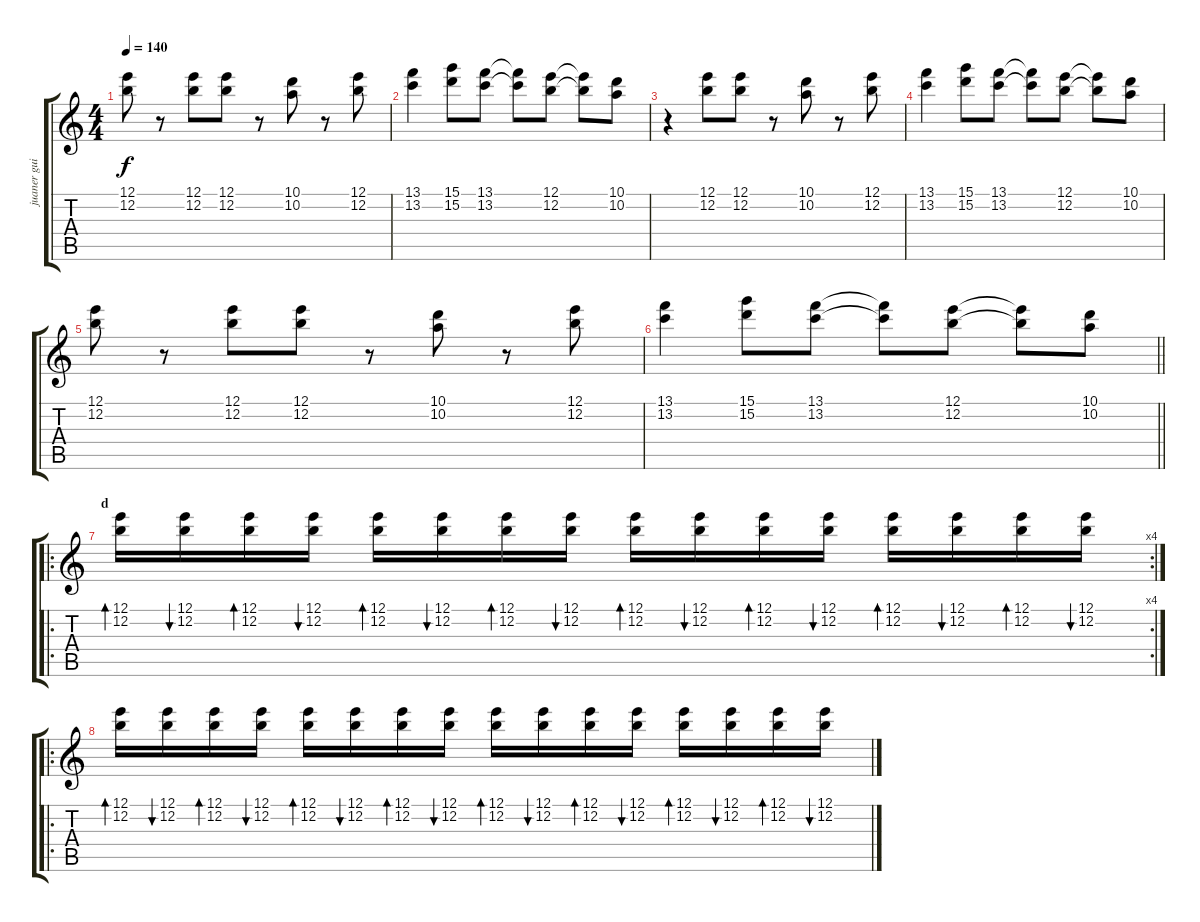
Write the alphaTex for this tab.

\track ("juaner guitar" "juaner gui") {instrument distortionguitar}
\staff {score tabs}
\tuning (E4 B3 G3 D3 A2 E2) {hide}
\ts (4 4)
\tempo 140
\clef g2
\ks c
(12.1 12.2).8{dy f} r.8 (12.1 12.2).8 (12.1 12.2).8 r.8 (10.1 10.2).8 r.8 (12.1 12.2).8 |
(13.1 13.2).4 (15.1 15.2).8 (13.1 13.2).8 (13.1{t} 13.2{t}).8 (12.1 12.2).8 (12.1{t} 12.2{t}).8 (10.1 10.2).8 |
r.4 (12.1 12.2).8 (12.1 12.2).8 r.8 (10.1 10.2).8 r.8 (12.1 12.2).8 |
(13.1 13.2).4 (15.1 15.2).8 (13.1 13.2).8 (13.1{t} 13.2{t}).8 (12.1 12.2).8 (12.1{t} 12.2{t}).8 (10.1 10.2).8 |
(12.1 12.2).8 r.8 (12.1 12.2).8 (12.1 12.2).8 r.8 (10.1 10.2).8 r.8 (12.1 12.2).8 |
\barLineRight lightlight
(13.1 13.2).4 (15.1 15.2).8 (13.1 13.2).8 (13.1{t} 13.2{t}).8 (12.1 12.2).8 (12.1{t} 12.2{t}).8 (10.1 10.2).8 |
\ro
\rc 4
\section ("" "d")
(12.1 12.2).16{bd 120 instrument electricguitarclean} (12.1 12.2).16{bu 120} (12.1 12.2).16{bd 120} (12.1 12.2).16{bu 120} (12.1 12.2).16{bd 120} (12.1 12.2).16{bu 120} (12.1 12.2).16{bd 120} (12.1 12.2).16{bu 120} (12.1 12.2).16{bd 120} (12.1 12.2).16{bu 120} (12.1 12.2).16{bd 120} (12.1 12.2).16{bu 120} (12.1 12.2).16{bd 120} (12.1 12.2).16{bu 120} (12.1 12.2).16{bd 120} (12.1 12.2).16{bu 120} |
\ro
(12.1 12.2).16{bd 120 instrument electricguitarclean} (12.1 12.2).16{bu 120} (12.1 12.2).16{bd 120} (12.1 12.2).16{bu 120} (12.1 12.2).16{bd 120} (12.1 12.2).16{bu 120} (12.1 12.2).16{bd 120} (12.1 12.2).16{bu 120} (12.1 12.2).16{bd 120} (12.1 12.2).16{bu 120} (12.1 12.2).16{bd 120} (12.1 12.2).16{bu 120} (12.1 12.2).16{bd 120} (12.1 12.2).16{bu 120} (12.1 12.2).16{bd 120} (12.1 12.2).16{bu 120}
